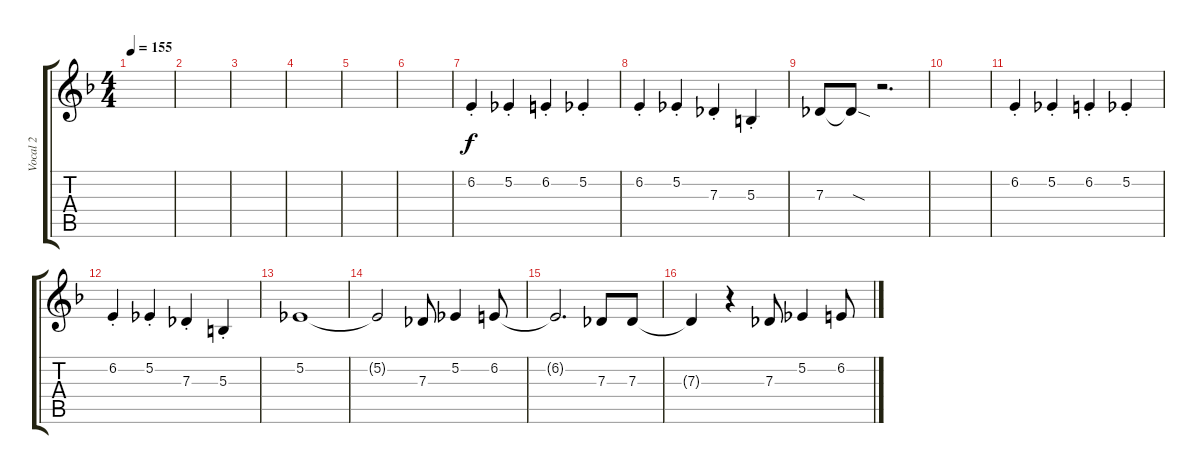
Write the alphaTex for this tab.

\track ("Vocal 2" "Vocal 2") {instrument tenorsax}
\staff {score tabs}
\tuning (Eb4 Bb3 Gb3 Db3 Ab2 Eb2) {hide}
\ts (4 4)
\tempo 155
\clef g2
\ks dminor
|
|
|
|
|
|
6.2{st}.4{dy f} 5.2{st}.4 6.2{st}.4 5.2{st}.4 |
6.2{st}.4 5.2{st}.4 7.3{st}.4 5.3{st}.4 |
7.3.8 7.3{sod t}.8 r.2{d} |
|
6.2{st}.4 5.2{st}.4 6.2{st}.4 5.2{st}.4 |
6.2{st}.4 5.2{st}.4 7.3{st}.4 5.3{st}.4 |
5.2.1 |
5.2{t}.2 7.3.8{volume 12 balance 8} 5.2.4 6.2.8 |
6.2{t}.2{d} 7.3.8 7.3.8 |
7.3{t}.4 r.4 7.3.8 5.2.4 6.2.8
